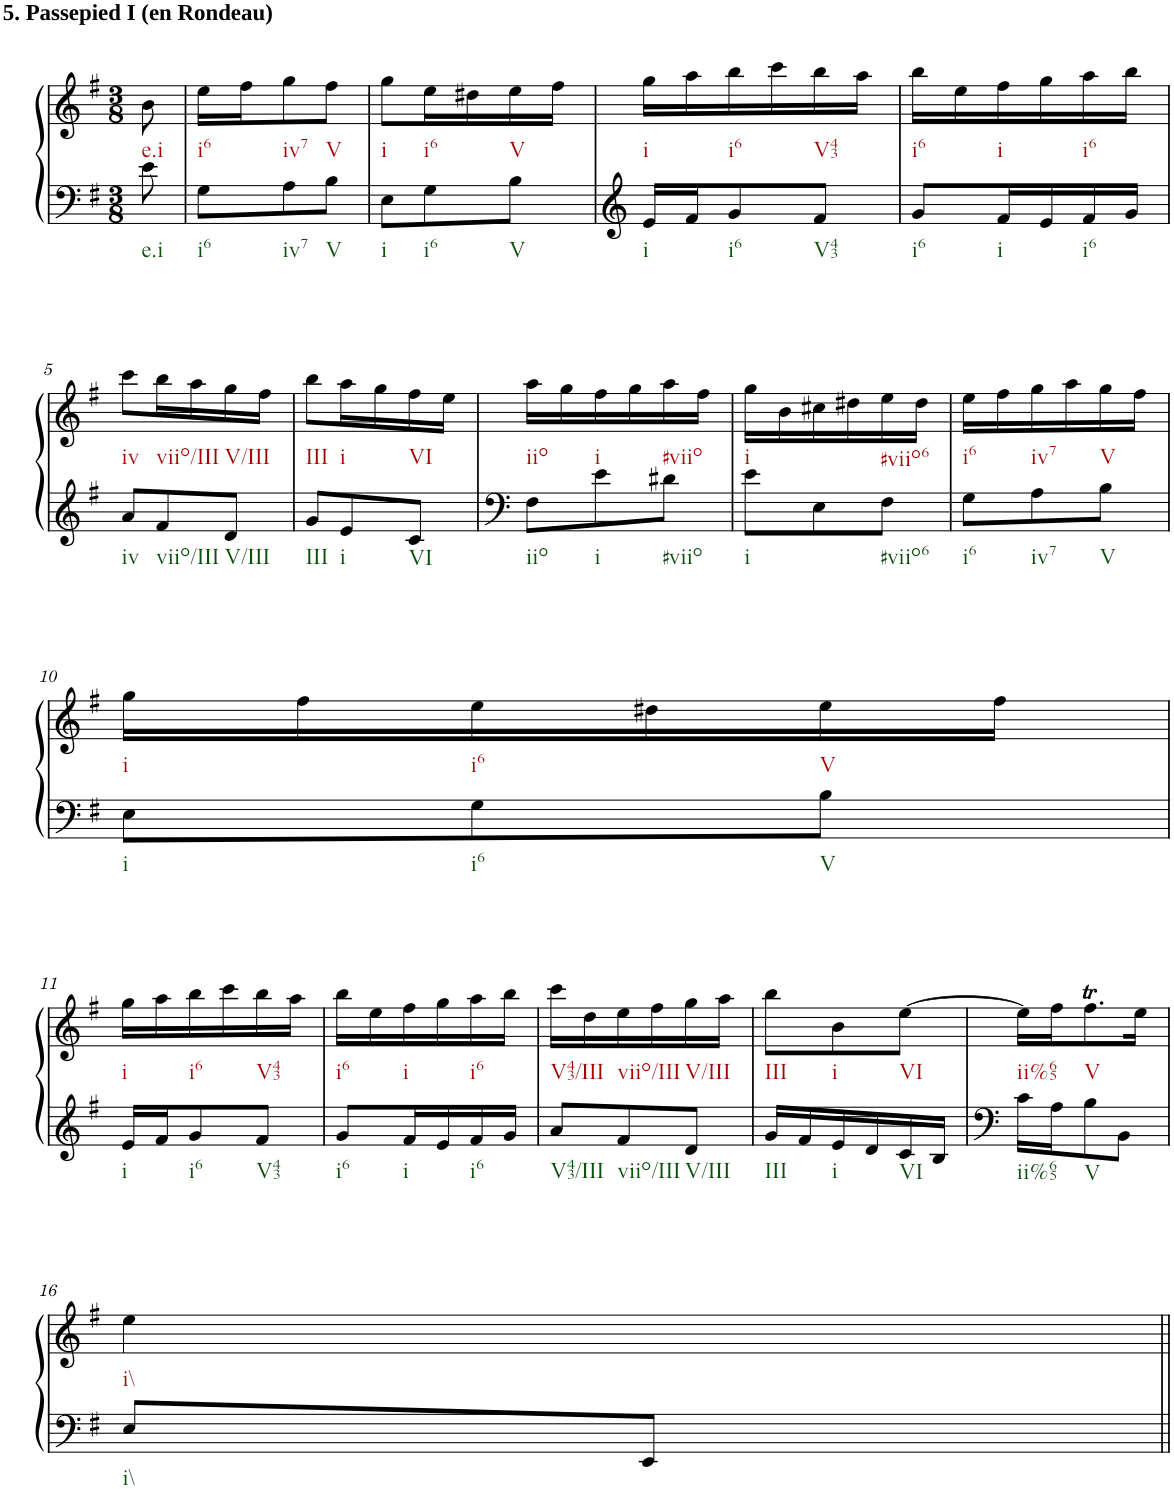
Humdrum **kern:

**kern	**kern
*part1	*part1
*staff2	*staff1
*I"unbenannt9	*
*clefF4	*clefG2
*k[f#]	*k[f#]
*M3/8	*M3/8
=	=
!	!LO:TX:a:B:t=5. Passepied I (en Rondeau)
8e\	8b\
=1	=1
8G\L	16ee\LL
.	16ff#\J
8A\	8gg\
8B\J	8ff#\J
=2	=2
8E\L	8gg\L
8G\	16ee\L
.	16dd#X\
8B\J	16ee\
.	16ff#\JJ
=3	=3
16e/LL	16gg\LL
16f#/J	16aa\
8g/	16bb\
.	16ccc\
8f#/J	16bb\
.	16aa\JJ
=4	=4
8g/L	16bb\LL
.	16ee\
16f#/L	16ff#\
16e/	16gg\
16f#/	16aa\
16g/JJ	16bb\JJ
!!LO:LB:g=z
=5	=5
8a/L	8ccc\L
8f#/	16bb\L
.	16aa\
8d/J	16gg\
.	16ff#\JJ
=6	=6
8g/L	8bb\L
8e/	16aa\L
.	16gg\
8c/J	16ff#\
.	16ee\JJ
=7	=7
8F#\L	16aa\LL
.	16gg\
8e\	16ff#\
.	16gg\
8d#X\J	16aa\
.	16ff#\JJ
=8	=8
8e\L	16gg\LL
.	16b\
8E\	16cc#X\
.	16dd#X\
8F#\J	16ee\
.	16dd#\JJ
=9	=9
8G\L	16ee\LL
.	16ff#\
8A\	16gg\
.	16aa\
8B\J	16gg\
.	16ff#\JJ
!!LO:LB:g=z
=10	=10
8E\L	16gg\LL
.	16ff#\
8G\	16ee\
.	16dd#X\
8B\J	16ee\
.	16ff#\JJ
!!LO:LB:g=z
=11	=11
16e/LL	16gg\LL
16f#/J	16aa\
8g/	16bb\
.	16ccc\
8f#/J	16bb\
.	16aa\JJ
=12	=12
8g/L	16bb\LL
.	16ee\
16f#/L	16ff#\
16e/	16gg\
16f#/	16aa\
16g/JJ	16bb\JJ
=13	=13
8a/L	16ccc\LL
.	16dd\
8f#/	16ee\
.	16ff#\
8d/J	16gg\
.	16aa\JJ
=14	=14
16g/LL	8bb\L
16f#/	.
16e/	8b\
16d/	.
16c/	[8ee\J
16B/JJ	.
=15	=15
16c\LL	16ee\LL]
16A\J	16ff#\J
8B\	8.ff#t\
8BB\J	.
.	16ee\Jk
!!LO:LB:g=z
=16	=16
8E/L	4ee\
8EE/J	.
=||	=||
*-	*-
